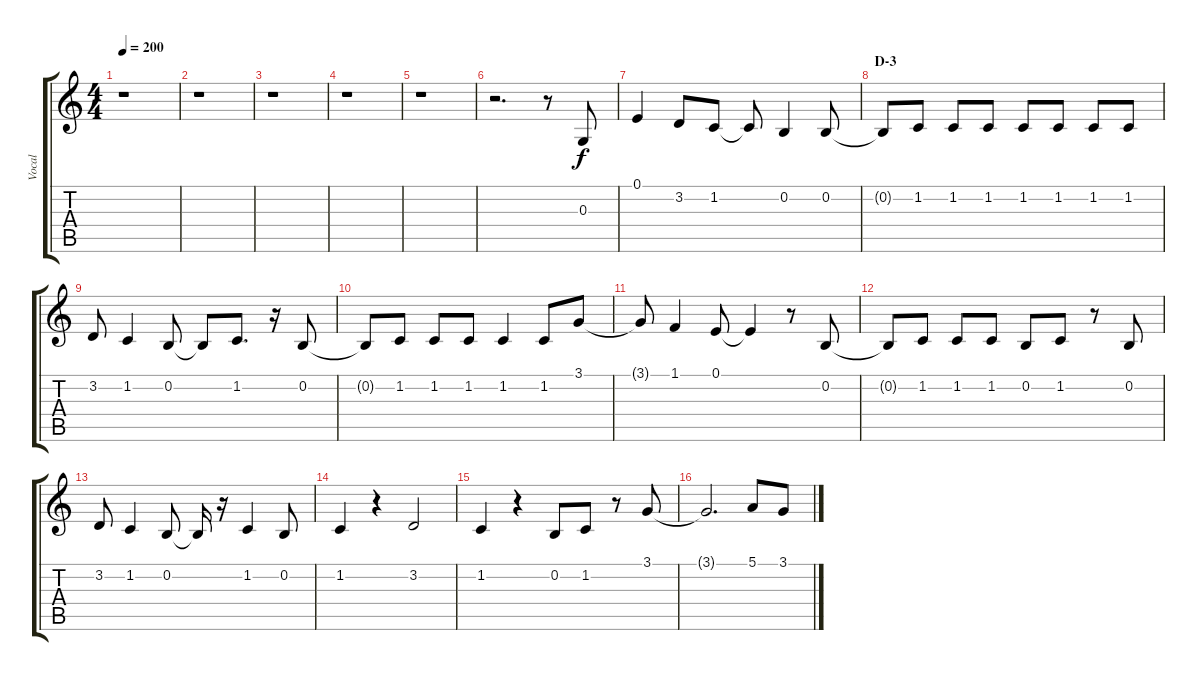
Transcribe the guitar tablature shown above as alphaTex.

\track ("Vocal" "Vocal") {instrument tenorsax}
\staff {score tabs}
\tuning (E4 B3 G3 D3 A2 E2) {hide}
\ts (4 4)
\tempo 200
\clef g2
\ks c
r.1{dy f} |
r.1 |
r.1 |
r.1 |
r.1 |
r.2{d} r.8 0.3.8 |
0.1.4 3.2.8 1.2.8 1.2{t}.8 0.2.4 0.2.8 |
\section ("" "D-3")
0.2{t}.8 1.2.8 1.2.8 1.2.8 1.2.8 1.2.8 1.2.8 1.2.8 |
3.2.8 1.2.4 0.2.8 0.2{t}.8 1.2.8{d} r.16 0.2.8 |
0.2{t}.8 1.2.8 1.2.8 1.2.8 1.2.4 1.2.8 3.1.8 |
3.1{t}.8 1.1.4 0.1.8 0.1{t}.4 r.8 0.2.8 |
0.2{t}.8 1.2.8 1.2.8 1.2.8 0.2.8 1.2.8 r.8 0.2.8 |
3.2.8 1.2.4 0.2.8 0.2{t}.16 r.16 1.2.4 0.2.8 |
1.2.4 r.4 3.2.2 |
1.2.4 r.4 0.2.8 1.2.8 r.8 3.1.8 |
3.1{t}.2{d} 5.1.8 3.1.8
